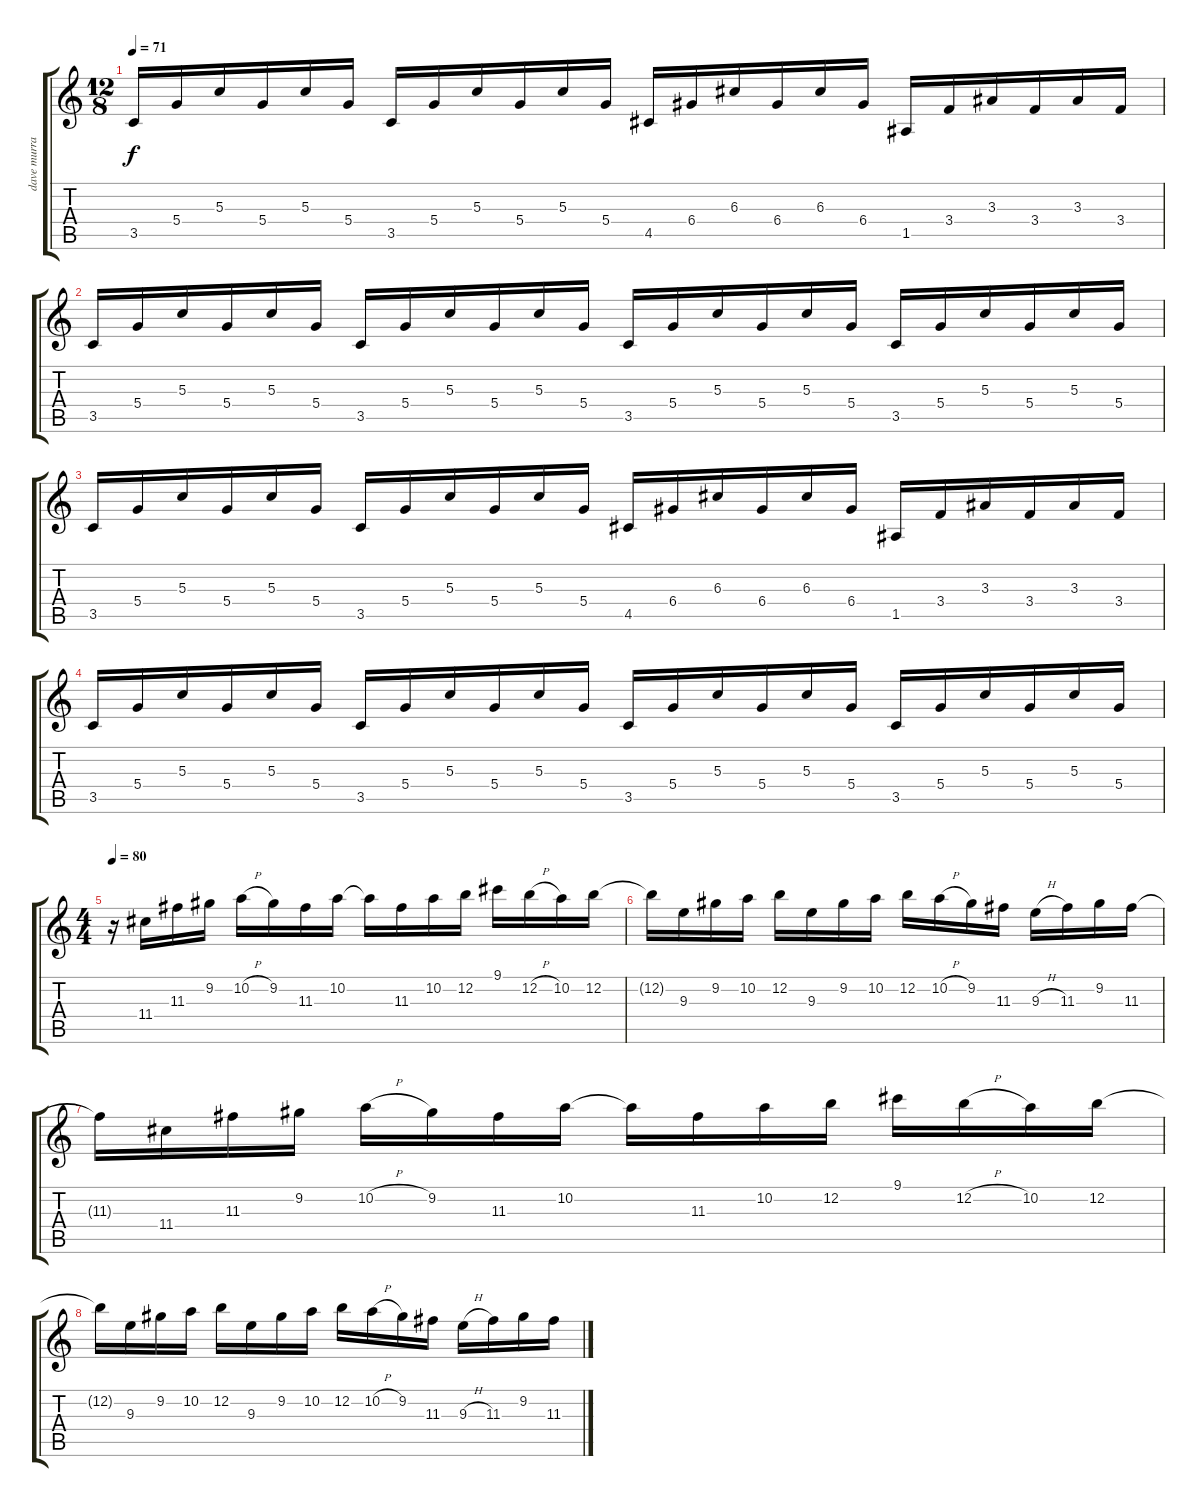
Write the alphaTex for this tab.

\track ("dave murray" "dave murra") {instrument distortionguitar}
\staff {score tabs}
\tuning (E4 B3 G3 D3 A2 E2) {hide}
\ts (12 8)
\tempo 71
\clef g2
\ks c
3.5.16{dy f} 5.4.16 5.3.16 5.4.16 5.3.16 5.4.16 3.5.16 5.4.16 5.3.16 5.4.16 5.3.16 5.4.16 4.5.16 6.4.16 6.3.16 6.4.16 6.3.16 6.4.16 1.5.16 3.4.16 3.3.16 3.4.16 3.3.16 3.4.16 |
3.5.16 5.4.16 5.3.16 5.4.16 5.3.16 5.4.16 3.5.16 5.4.16 5.3.16 5.4.16 5.3.16 5.4.16 3.5.16 5.4.16 5.3.16 5.4.16 5.3.16 5.4.16 3.5.16 5.4.16 5.3.16 5.4.16 5.3.16 5.4.16 |
3.5.16 5.4.16 5.3.16 5.4.16 5.3.16 5.4.16 3.5.16 5.4.16 5.3.16 5.4.16 5.3.16 5.4.16 4.5.16 6.4.16 6.3.16 6.4.16 6.3.16 6.4.16 1.5.16 3.4.16 3.3.16 3.4.16 3.3.16 3.4.16 |
3.5.16 5.4.16 5.3.16 5.4.16 5.3.16 5.4.16 3.5.16 5.4.16 5.3.16 5.4.16 5.3.16 5.4.16 3.5.16 5.4.16 5.3.16 5.4.16 5.3.16 5.4.16 3.5.16 5.4.16 5.3.16 5.4.16 5.3.16 5.4.16 |
\ts (4 4)
\tempo 80
r.16{instrument distortionguitar} 11.4.16 11.3.16 9.2.16 10.2{h}.16 9.2.16 11.3.16 10.2.16 10.2{t}.16 11.3.16 10.2.16 12.2.16 9.1.16 12.2{h}.16 10.2.16 12.2.16 |
12.2{t}.16 9.3.16 9.2.16 10.2.16 12.2.16 9.3.16 9.2.16 10.2.16 12.2.16 10.2{h}.16 9.2.16 11.3.16 9.3{h}.16 11.3.16 9.2.16 11.3.16 |
11.3{t}.16 11.4.16 11.3.16 9.2.16 10.2{h}.16 9.2.16 11.3.16 10.2.16 10.2{t}.16 11.3.16 10.2.16 12.2.16 9.1.16 12.2{h}.16 10.2.16 12.2.16 |
12.2{t}.16 9.3.16 9.2.16 10.2.16 12.2.16 9.3.16 9.2.16 10.2.16 12.2.16 10.2{h}.16 9.2.16 11.3.16 9.3{h}.16 11.3.16 9.2.16 11.3.16
